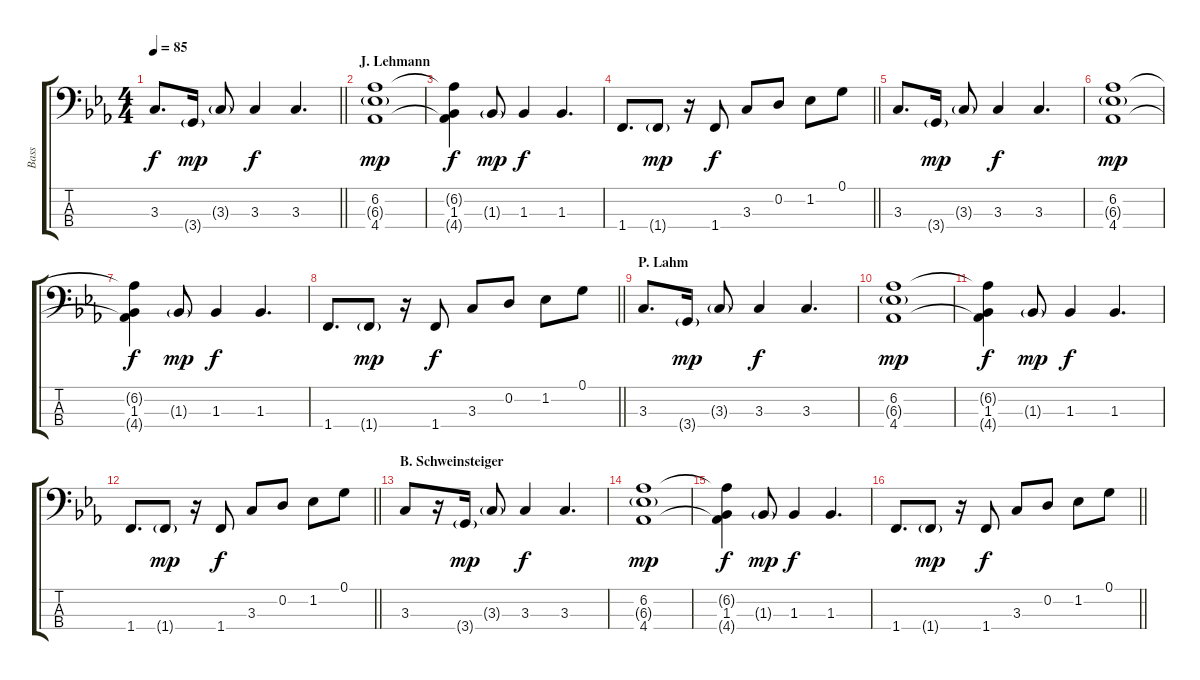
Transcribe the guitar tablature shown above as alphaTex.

\track ("Bass" "Bass") {instrument electricbassfinger}
\staff {score tabs}
\tuning (G2 D2 A1 E1) {hide}
\ts (4 4)
\tempo 85
\clef f4
\barLineRight lightlight
\ks cminor
3.3.8{d dy f} 3.4{g}.16{dy mp} 3.3{g}.8 3.3.4{dy f} 3.3.4{d} |
\section ("" "J. Lehmann")
(6.2 6.3{g} 4.4).1{dy mp} |
(6.2{t} 1.3 4.4{t}).4{dy f} 1.3{g}.8{dy mp} 1.3.4{dy f} 1.3.4{d} |
\barLineRight lightlight
1.4.8{d} 1.4{g}.8{dy mp} r.16 1.4.8{dy f} 3.3.8 0.2.8 1.2.8 0.1.8 |
3.3.8{d} 3.4{g}.16{dy mp} 3.3{g}.8 3.3.4{dy f} 3.3.4{d} |
(6.2 6.3{g} 4.4).1{dy mp} |
(6.2{t} 1.3 4.4{t}).4{dy f} 1.3{g}.8{dy mp} 1.3.4{dy f} 1.3.4{d} |
\barLineRight lightlight
1.4.8{d} 1.4{g}.8{dy mp} r.16 1.4.8{dy f} 3.3.8 0.2.8 1.2.8 0.1.8 |
\section ("" "P. Lahm")
3.3.8{d} 3.4{g}.16{dy mp} 3.3{g}.8 3.3.4{dy f} 3.3.4{d} |
(6.2 6.3{g} 4.4).1{dy mp} |
(6.2{t} 1.3 4.4{t}).4{dy f} 1.3{g}.8{dy mp} 1.3.4{dy f} 1.3.4{d} |
\barLineRight lightlight
1.4.8{d} 1.4{g}.8{dy mp} r.16 1.4.8{dy f} 3.3.8 0.2.8 1.2.8 0.1.8 |
\section ("" "B. Schweinsteiger")
3.3.8 r.16 3.4{g}.16{dy mp} 3.3{g}.8 3.3.4{dy f} 3.3.4{d} |
(6.2 6.3{g} 4.4).1{dy mp} |
(6.2{t} 1.3 4.4{t}).4{dy f} 1.3{g}.8{dy mp} 1.3.4{dy f} 1.3.4{d} |
\barLineRight lightlight
1.4.8{d} 1.4{g}.8{dy mp} r.16 1.4.8{dy f} 3.3.8 0.2.8 1.2.8 0.1.8
